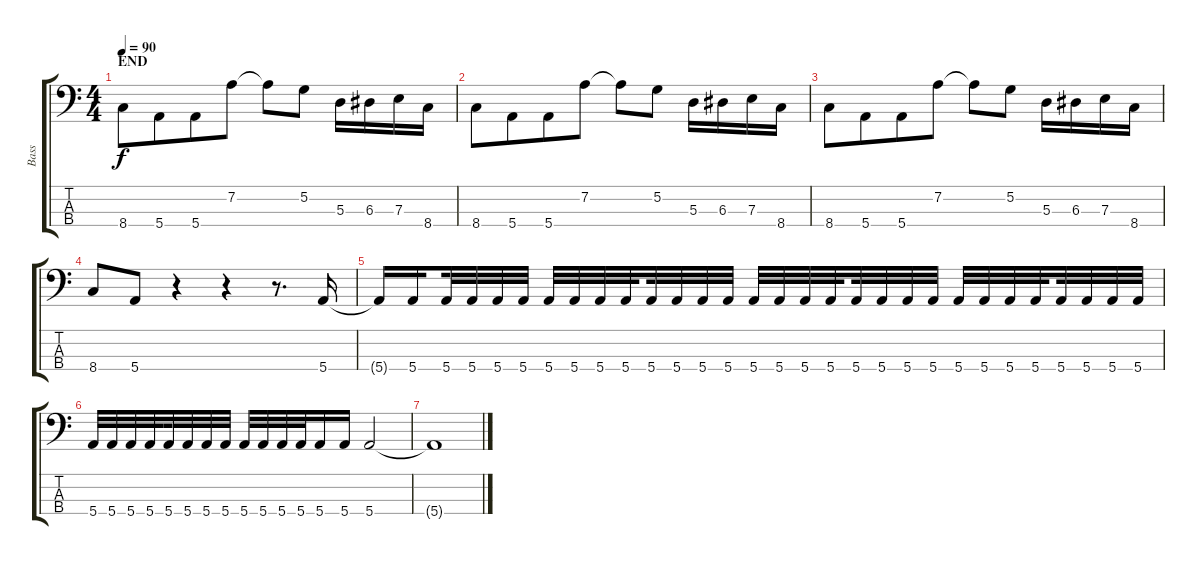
\track ("Bass" "Bass") {instrument electricbasspick}
\staff {score tabs}
\tuning (G2 D2 A1 E1) {hide}
\ts (4 4)
\section ("" "END")
\tempo 90
\clef f4
\ks c
8.4.8{dy f} 5.4.8{beam merge} 5.4.8 7.2.8 7.2{t}.8 5.2.8 5.3.16 6.3.16 7.3.16 8.4.16 |
8.4.8 5.4.8{beam merge} 5.4.8 7.2.8 7.2{t}.8 5.2.8 5.3.16 6.3.16 7.3.16 8.4.16 |
8.4.8 5.4.8{beam merge} 5.4.8 7.2.8 7.2{t}.8 5.2.8 5.3.16 6.3.16 7.3.16 8.4.16 |
8.4.8 5.4.8 r.4 r.4 r.8{d} 5.4.16 |
5.4{t}.16 5.4.16{beam splitsecondary} 5.4.32 5.4.32 5.4.32 5.4.32{beam splitsecondary} 5.4.32 5.4.32 5.4.32 5.4.32{beam splitsecondary} 5.4.32 5.4.32 5.4.32 5.4.32{beam splitsecondary} 5.4.32 5.4.32 5.4.32 5.4.32{beam splitsecondary} 5.4.32 5.4.32 5.4.32 5.4.32{beam splitsecondary} 5.4.32 5.4.32 5.4.32 5.4.32{beam splitsecondary} 5.4.32 5.4.32 5.4.32 5.4.32 |
5.4.32 5.4.32 5.4.32 5.4.32{beam splitsecondary} 5.4.32 5.4.32 5.4.32 5.4.32{beam splitsecondary} 5.4.32 5.4.32 5.4.32 5.4.32 5.4.16 5.4.16 5.4.2 |
5.4{t}.1
